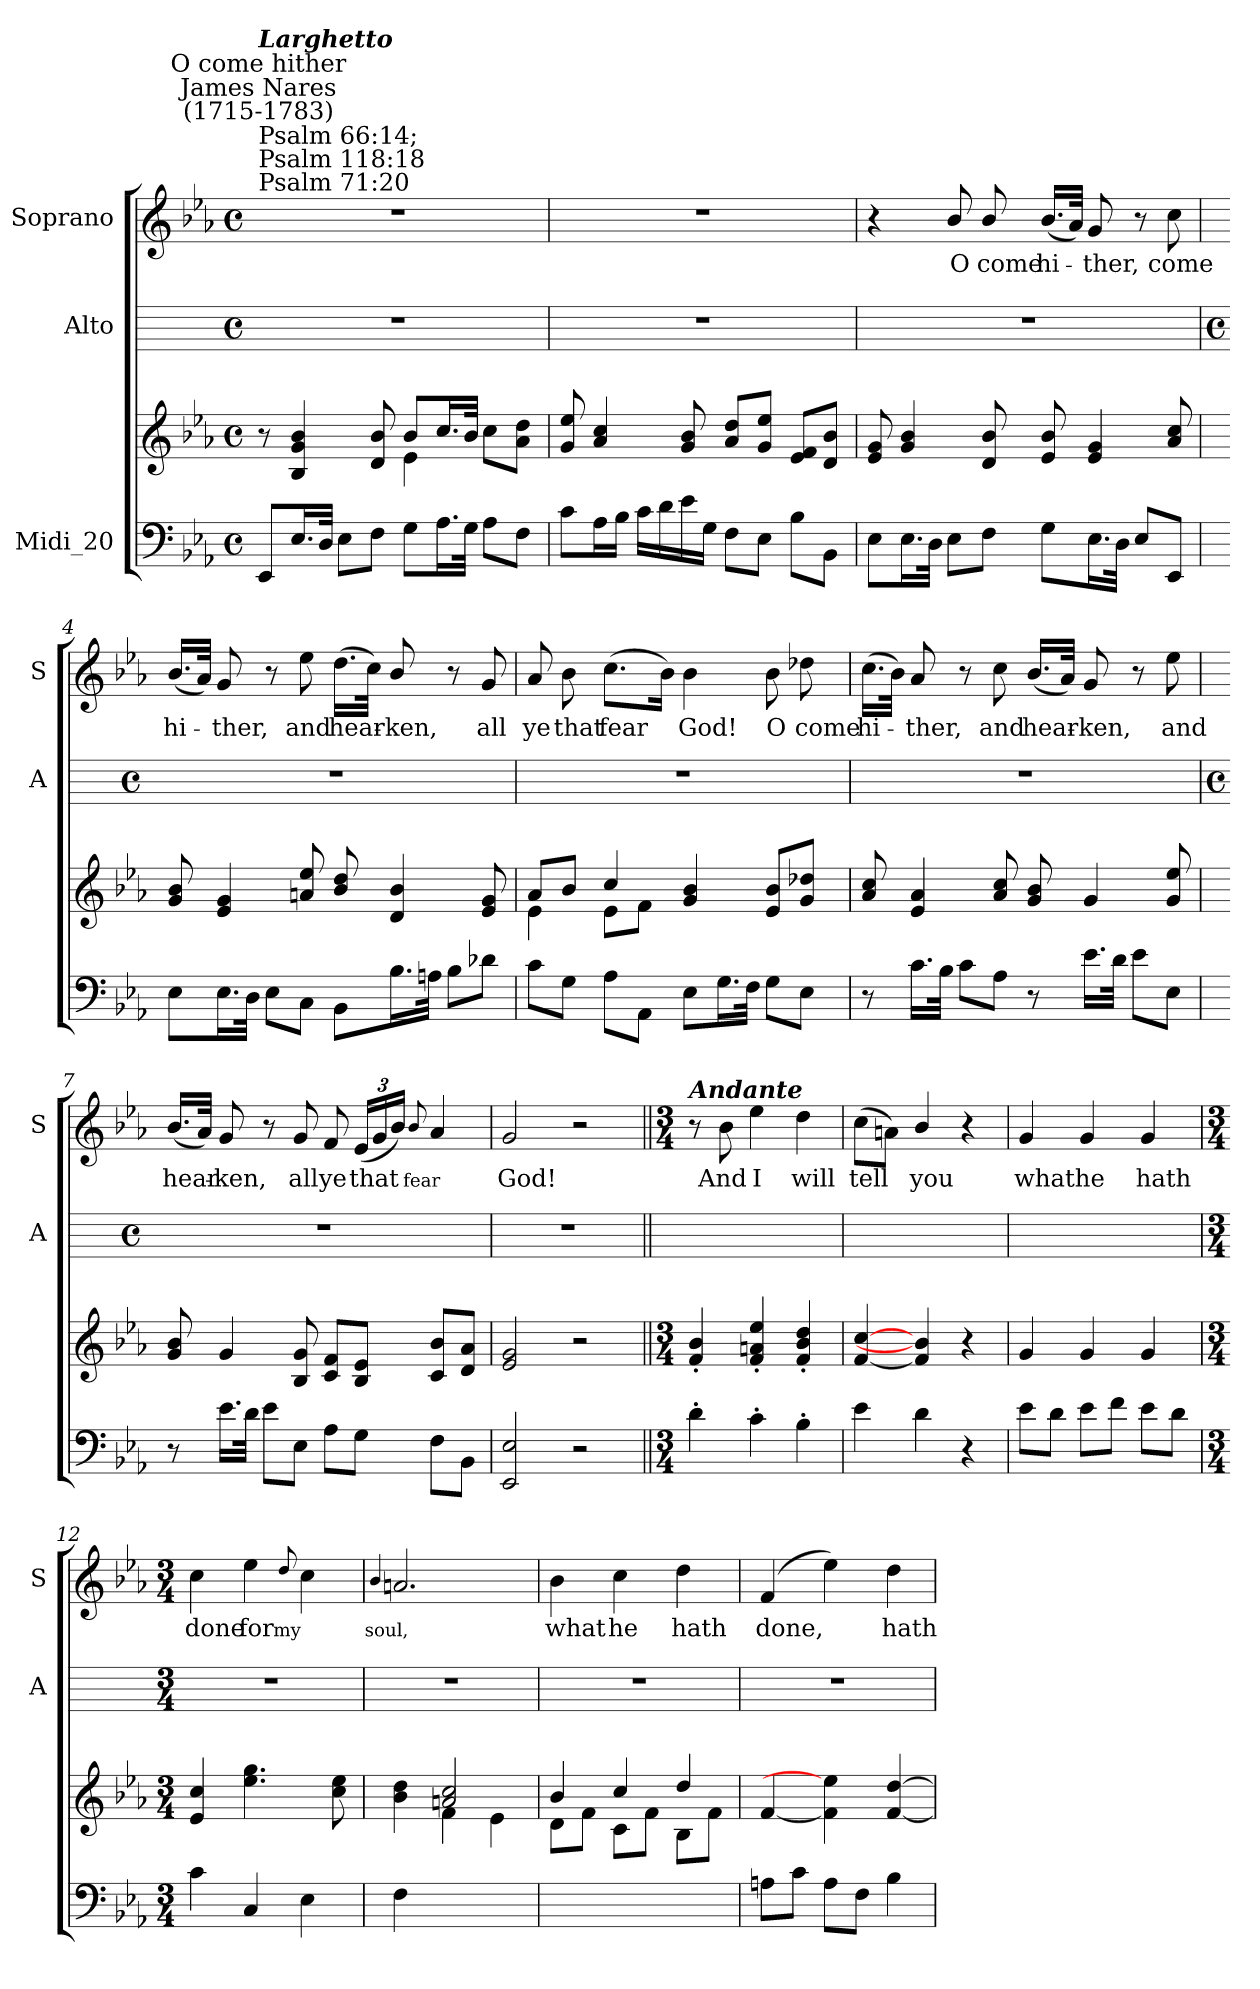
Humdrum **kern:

**kern	**kern	**kern	**kern	**text
*part3	*part3	*part2	*part1	*part1
*staff4	*staff3	*staff2	*staff1	*staff1
*I"Midi_20	*	*I"Alto	*I"Soprano	*
*	*	*I'A	*I'S	*
*clefF4	*clefG2	*	*clefG2	*
*k[b-e-a-]	*k[b-e-a-]	*	*k[b-e-a-]	*
*E-:	*E-:	*	*E-:	*
*M4/4	*M4/4	*M4/4	*M4/4	*
*met(c)	*met(c)	*met(c)	*met(c)	*
=1	=1	=1	=1	=1
*	*^	*	*	*
!	!	!	!	!LO:TX:a:t=Psalm 66&colon;14;\nPsalm 118&colon;18\nPsalm 71&colon;20	!
!	!	!	!	!LO:TX:a:cj:t=James Nares\n(1715-1783)	!
!	!	!	!	!LO:TX:a:cj:t=O come hither	!
!	!	!	!	!LO:TX:a:Bi:t=Larghetto	!
8EE-L	8r	2ryy	1r	1r	.
16.E-L	4B- 4g 4b-	.	.	.	.
32DJJ	.	.	.	.	.
8E-L	.	.	.	.	.
8FJ	8d 8b-	.	.	.	.
8GL	8b-/L	4e-\	.	.	.
16.A-L	16.cc/L	.	.	.	.
32GJJ	32b-/JJ	.	.	.	.
8A-L	8ccL	4ryy	.	.	.
8FJ	8a- 8ddJ	.	.	.	.
=2	=2	=2	=2	=2	=2
8cL	8g 8ee-	1ryy	1r	1r	.
16A-L	4a- 4cc	.	.	.	.
16B-JJ	.	.	.	.	.
16cLL	.	.	.	.	.
16d	.	.	.	.	.
16e-	8g 8b-	.	.	.	.
16GJJ	.	.	.	.	.
8FL	8a- 8ddL	.	.	.	.
8E-J	8g 8ee-J	.	.	.	.
8B-L	8e- 8fL	.	.	.	.
8BB-J	8d 8b-J	.	.	.	.
=3	=3	=3	=3	=3	=3
8E-L	8e- 8g	1ryy	1r	4r	.
16.E-L	4g 4b-	.	.	.	.
32DJJ	.	.	.	.	.
!	!	!	!	!	!LO:LY:b
8E-L	.	.	.	8b-/	O
!	!	!	!	!	!LO:LY:b
8FJ	8d 8b-	.	.	8b-/	come
!	!	!	!	!	!LO:LY:b
8GL	8e- 8b-	.	.	(<16.b-LL	hi-
.	.	.	.	32a-JJ)	.
!	!	!	!	!	!LO:LY:b
16.E-L	4e- 4g	.	.	8g	ther,
32DJJ	.	.	.	.	.
8E-L	.	.	.	8r	.
!	!	!	!	!	!LO:LY:b
8EE-J	8a- 8cc	.	.	8cc	come
!!LO:LB:g=z
=4	=4	=4	=4	=4	=4
*	*	*	*M4/4	*	*
*	*	*	*met(c)	*	*
!	!	!	!	!	!LO:LY:b
8E-L	8g 8b-	1ryy	1r	(<16.b-LL	hi-
.	.	.	.	32a-JJ)	.
!	!	!	!	!	!LO:LY:b
16.E-L	4e- 4g	.	.	8g	ther,
32DJJ	.	.	.	.	.
8E-L	.	.	.	8r	.
!	!	!	!	!	!LO:LY:b
8CJ	8an 8ee-	.	.	8ee-	and
!	!	!	!	!	!LO:LY:b
8BB-L	8b- 8dd	.	.	(>16.ddLL	hear-
.	.	.	.	32ccJJ)	.
!	!	!	!	!	!LO:LY:b
16.B-L	4d 4b-	.	.	8b-/	ken,
32AnJJ	.	.	.	.	.
8B-L	.	.	.	8r	.
!	!	!	!	!	!LO:LY:b
8d-XJ	8e- 8g	.	.	8g	all
=5	=5	=5	=5	=5	=5
!	!	!	!	!	!LO:LY:b
8cL	8a-L	4e-\	1r	8a-	ye
!	!	!	!	!	!LO:LY:b
8GJ	8b-J	.	.	8b-	that
!	!	!	!	!	!LO:LY:b
8A-L	4cc/	8e-\L	.	(>8.ccL	fear
8AA-J	.	8f\J	.	.	.
.	.	.	.	16b-J)	.
!	!	!	!	!	!LO:LY:b
8E-L	4g 4b-	2ryy	.	4b-	God!
16.GL	.	.	.	.	.
32FJJ	.	.	.	.	.
!	!	!	!	!	!LO:LY:b
8GL	8e- 8b-L	.	.	8b-	O
!	!	!	!	!	!LO:LY:b
8E-J	8g 8dd-XJ	.	.	8dd-X	come
=6	=6	=6	=6	=6	=6
!	!	!	!	!	!LO:LY:b
8r	8a- 8cc	1ryy	1r	(>16.ccLL	hi-
.	.	.	.	32b-JJ)	.
!	!	!	!	!	!LO:LY:b
16.cLL	4e- 4a-	.	.	8a-	ther,
32B-JJ	.	.	.	.	.
8cL	.	.	.	8r	.
!	!	!	!	!	!LO:LY:b
8A-J	8a- 8cc	.	.	8cc	and
!	!	!	!	!	!LO:LY:b
8r	8g 8b-	.	.	(<16.b-LL	hear-
.	.	.	.	32a-JJ)	.
!	!	!	!	!	!LO:LY:b
16.e-LL	4g	.	.	8g	ken,
32dJJ	.	.	.	.	.
8e-L	.	.	.	8r	.
!	!	!	!	!	!LO:LY:b
8E-J	8g 8ee-	.	.	8ee-	and
*	*v	*v	*	*	*
!!LO:LB:g=z
=7	=7	=7	=7	=7
*	*	*M4/4	*	*
*	*	*met(c)	*	*
!	!	!	!	!LO:LY:b
8r	8g 8b-	1r	(<16.b-LL	hear-
.	.	.	32a-JJ)	.
!	!	!	!	!LO:LY:b
16.e-LL	4g	.	8g	-ken,
32dJJ	.	.	.	.
8e-L	.	.	8r	.
!	!	!	!	!LO:LY:b
8E-J	8B- 8g	.	8g	all
!	!	!	!	!LO:LY:b
8A-L	8c 8fL	.	8f	ye
!	!	!	!	!LO:LY:b
8GJ	8B- 8e-J	.	(<24e-LL	that
.	.	.	24g	.
.	.	.	24b-JJ)	.
!	!	!	!	!LO:LY:b
.	.	.	8qqb-/L	fear
8FL	8c 8b-L	.	4a-	.
8BB-J	8d 8a-J	.	.	.
=8	=8	=8	=8	=8
!	!	!	!	!LO:LY:b
2EE- 2E-	2e- 2g	1r	2g	God!
2r	2r	.	2r	.
=9||	=9||	=9||	=9||	=9||
*M3/4	*M3/4	*	*M3/4	*
!	!	!	!LO:TX:a:Bi:t=Andante	!
4d'	4f' 4b-'	2.r	8r	.
!	!	!	!	!LO:LY:b
.	.	.	8b-J	And
!	!	!	!	!LO:LY:b
4c'	4f' 4an' 4ee-'	.	4ee-	I
!	!	!	!	!LO:LY:b
4B-'	4f' 4b-' 4dd'	.	4dd	will
=10	=10	=10	=10	=10
!	!	!	!	!LO:LY:b
4e-	[4f [4cc	2.r	(>8ccL	tell
.	.	.	8anJ)	.
!	!	!	!	!LO:LY:b
4d	4f] 4b-]	.	4b-/	you
4r	4r	.	4r	.
=11	=11	=11	=11	=11
!	!	!	!	!LO:LY:b
8e-L	4g	2.r	4g	what
8dJ	.	.	.	.
!	!	!	!	!LO:LY:b
8e-L	4g	.	4g	he
8fJ	.	.	.	.
!	!	!	!	!LO:LY:b
8e-L	4g	.	4g	hath
8dJ	.	.	.	.
!!LO:LB:g=z
=12	=12	=12	=12	=12
*M3/4	*M3/4	*M3/4	*M3/4	*
!	!	!	!	!LO:LY:b
4c	4e- 4cc	2.r	4cc	done
!	!	!	!	!LO:LY:b
4C	4.ee- 4.gg	.	4ee-	for
!	!	!	!	!LO:LY:b
.	.	.	8qqdd/L	my
4E-	.	.	4cc	.
.	8cc 8ee-	.	.	.
=13	=13	=13	=13	=13
!	!	!	!	!LO:LY:b
.	.	.	4qqb-/	soul,
*	*^	*	*	*
4F	4b- 4dd	4ryy	2.r	2.an	.
2ryy	2an/ 2cc/	4f\	.	.	.
.	.	4e-\	.	.	.
=14	=14	=14	=14	=14	=14
!	!	!	!	!	!LO:LY:b
2.ryy	4b-/	8d\L	2.r	4b-	what
.	.	8f\J	.	.	.
!	!	!	!	!	!LO:LY:b
.	4cc/	8c\L	.	4cc	he
.	.	8f\J	.	.	.
!	!	!	!	!	!LO:LY:b
.	4dd/	8B-\L	.	4dd	hath
.	.	8f\J	.	.	.
=15	=15	=15	=15	=15	=15
!	!	!	!	!	!LO:LY:b
*	*v	*v	*	*	*
8AnL	[4f	2.r	(4f	done,
8cJ	.	.	.	.
8AL	4f] 4ee-]	.	4ee-)	.
8FJ	.	.	.	.
!	!	!	!	!LO:LY:b
4B-	[4f [4dd	.	4dd	hath
=	=	=	=	=
*-	*-	*-	*-	*-
